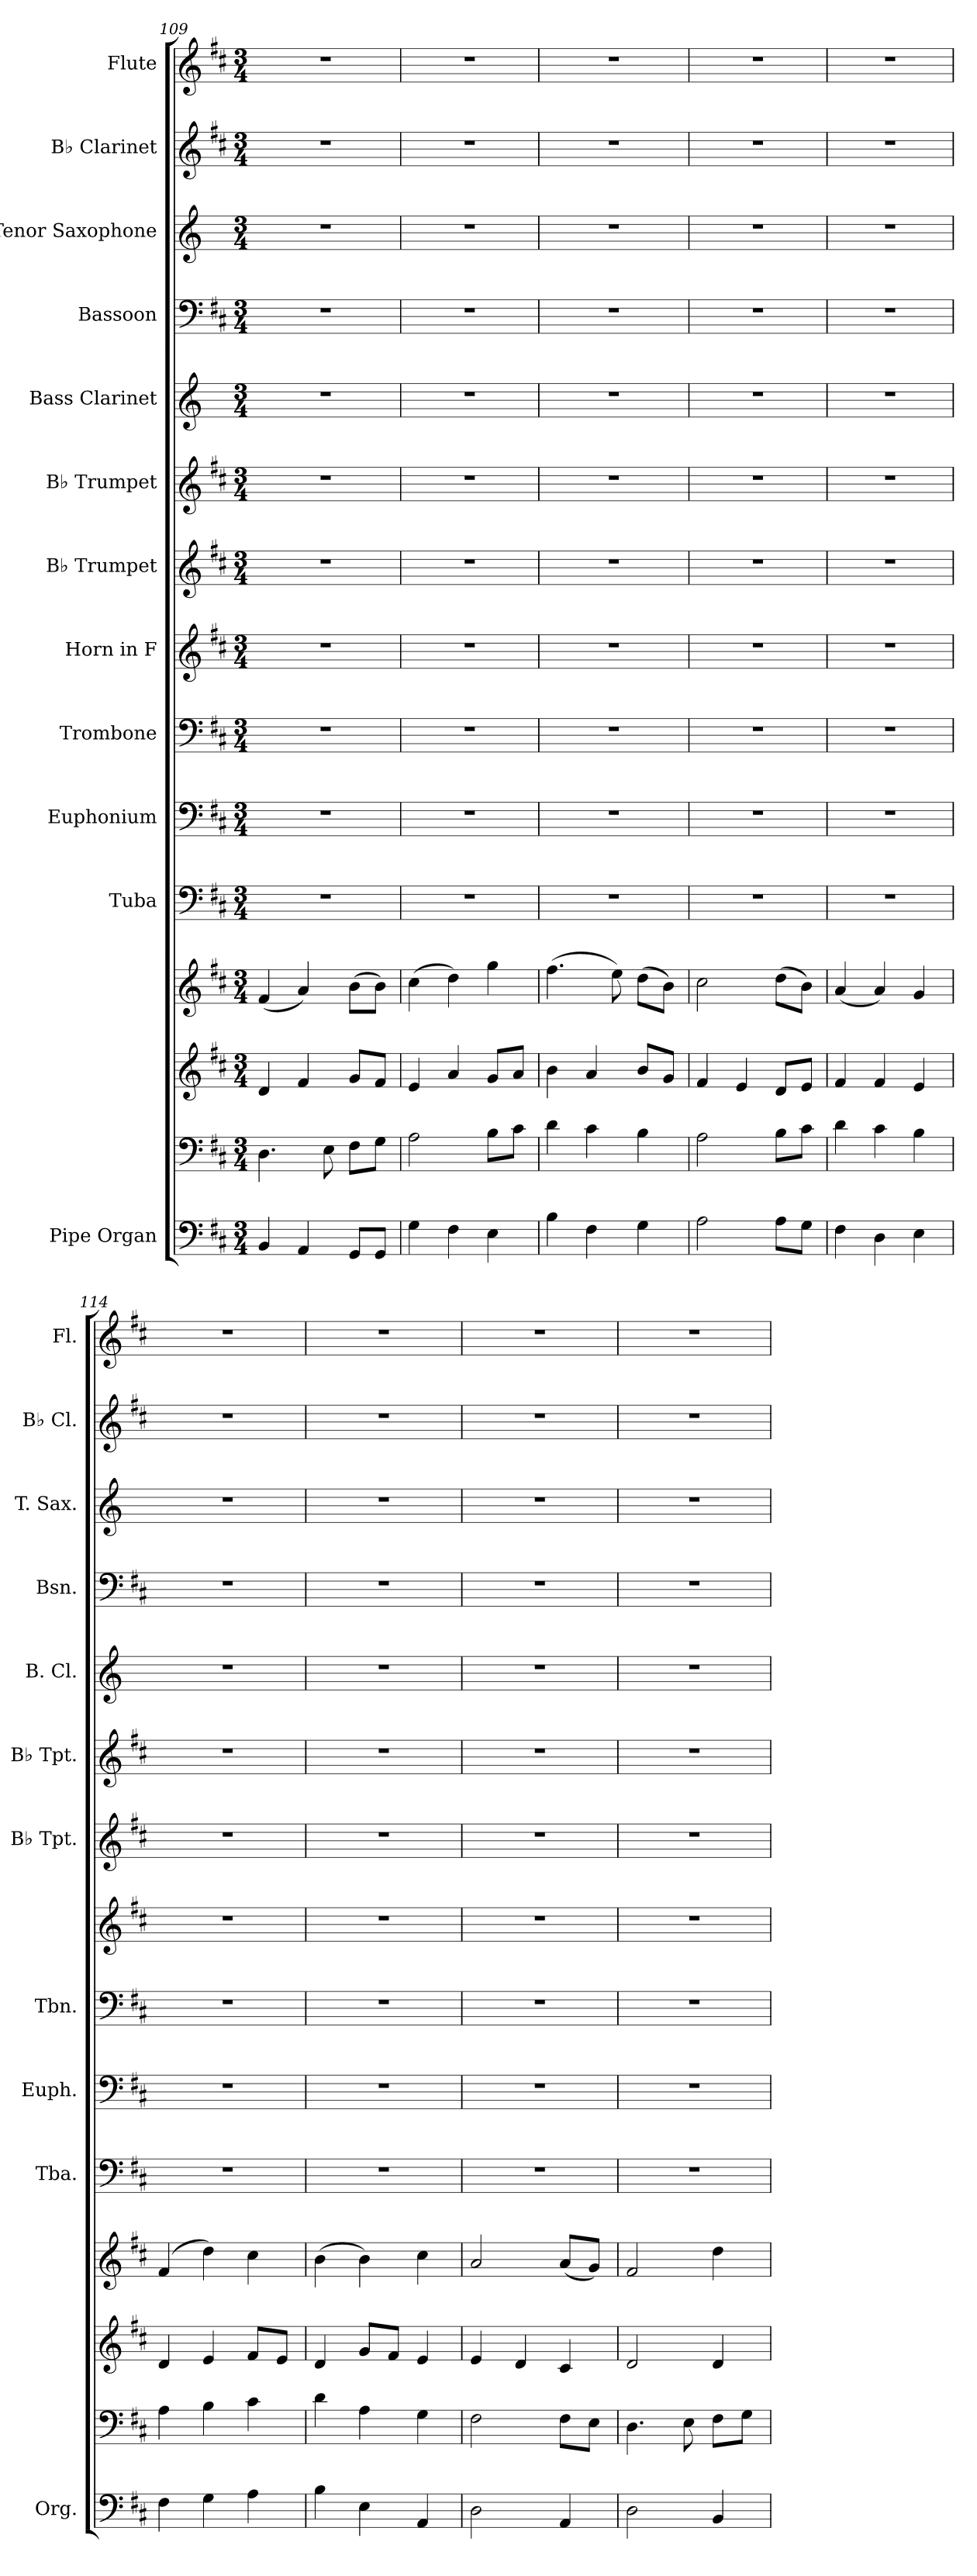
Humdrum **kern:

**kern	**kern	**kern	**kern	**kern	**kern	**kern	**kern	**kern	**kern	**kern	**kern	**kern	**kern	**kern
*part12	*part12	*part12	*part12	*part11	*part10	*part9	*part8	*part7	*part6	*part5	*part4	*part3	*part2	*part1
*staff15	*staff14	*staff13	*staff12	*staff11	*staff10	*staff9	*staff8	*staff7	*staff6	*staff5	*staff4	*staff3	*staff2	*staff1
*I"Pipe Organ	*	*	*	*I"Tuba	*I"Euphonium	*I"Trombone	*I"Horn in F	*I"B♭ Trumpet	*I"B♭ Trumpet	*I"Bass Clarinet	*I"Bassoon	*I"Tenor Saxophone	*I"B♭ Clarinet	*I"Flute
*I'Org.	*	*	*	*I'Tba.	*I'Euph.	*I'Tbn.	*	*I'B♭ Tpt.	*I'B♭ Tpt.	*I'B. Cl.	*I'Bsn.	*I'T. Sax.	*I'B♭ Cl.	*I'Fl.
*clefF4	*clefF4	*clefG2	*clefG2	*clefF4	*clefF4	*clefF4	*clefG2	*clefG2	*clefG2	*clefG2	*clefF4	*clefG2	*clefG2	*clefG2
*	*	*	*	*	*	*	*ITrd4c7	*ITrd1c2	*ITrd1c2	*ITrd8c14	*	*ITrd8c14	*ITrd1c2	*
*k[f#c#]	*k[f#c#]	*k[f#c#]	*k[f#c#]	*k[f#c#]	*k[f#c#]	*k[f#c#]	*k[f#]	*k[]	*k[]	*k[]	*k[f#c#]	*k[]	*k[]	*k[f#c#]
*M3/4	*M3/4	*M3/4	*M3/4	*M3/4	*M3/4	*M3/4	*M3/4	*M3/4	*M3/4	*M3/4	*M3/4	*M3/4	*M3/4	*M3/4
=109	=109	=109	=109	=109	=109	=109	=109	=109	=109	=109	=109	=109	=109	=109
4BB/	4.D\	4d/	(<4f#/	2.r	2.r	2.r	2.r	2.r	2.r	2.r	2.r	2.r	2.r	2.r
4AA/	.	4f#/	4a/)	.	.	.	.	.	.	.	.	.	.	.
.	8E\	.	.	.	.	.	.	.	.	.	.	.	.	.
8GG/L	8F#\L	8g/L	(>8b\L	.	.	.	.	.	.	.	.	.	.	.
8GG/J	8G\J	8f#/J	8b\J)	.	.	.	.	.	.	.	.	.	.	.
=110	=110	=110	=110	=110	=110	=110	=110	=110	=110	=110	=110	=110	=110	=110
4G\	2A\	4e/	(>4cc#\	2.r	2.r	2.r	2.r	2.r	2.r	2.r	2.r	2.r	2.r	2.r
4F#\	.	4a/	4dd\)	.	.	.	.	.	.	.	.	.	.	.
4E\	8B\L	8g/L	4gg\	.	.	.	.	.	.	.	.	.	.	.
.	8c#\J	8a/J	.	.	.	.	.	.	.	.	.	.	.	.
=111	=111	=111	=111	=111	=111	=111	=111	=111	=111	=111	=111	=111	=111	=111
4B\	4d\	4b\	(>4.ff#\	2.r	2.r	2.r	2.r	2.r	2.r	2.r	2.r	2.r	2.r	2.r
4F#\	4c#\	4a/	.	.	.	.	.	.	.	.	.	.	.	.
.	.	.	8ee\)	.	.	.	.	.	.	.	.	.	.	.
4G\	4B\	8b/L	(>8dd\L	.	.	.	.	.	.	.	.	.	.	.
.	.	8g/J	8b\J)	.	.	.	.	.	.	.	.	.	.	.
=112	=112	=112	=112	=112	=112	=112	=112	=112	=112	=112	=112	=112	=112	=112
2A\	2A\	4f#/	2cc#\	2.r	2.r	2.r	2.r	2.r	2.r	2.r	2.r	2.r	2.r	2.r
.	.	4e/	.	.	.	.	.	.	.	.	.	.	.	.
8A\L	8B\L	8d/L	(>8dd\L	.	.	.	.	.	.	.	.	.	.	.
8G\J	8c#\J	8e/J	8b\J)	.	.	.	.	.	.	.	.	.	.	.
=113	=113	=113	=113	=113	=113	=113	=113	=113	=113	=113	=113	=113	=113	=113
4F#\	4d\	4f#/	(<4a/	2.r	2.r	2.r	2.r	2.r	2.r	2.r	2.r	2.r	2.r	2.r
4D\	4c#\	4f#/	4a/)	.	.	.	.	.	.	.	.	.	.	.
4E\	4B\	4e/	4g/	.	.	.	.	.	.	.	.	.	.	.
=114	=114	=114	=114	=114	=114	=114	=114	=114	=114	=114	=114	=114	=114	=114
4F#\	4A\	4d/	(>4f#/	2.r	2.r	2.r	2.r	2.r	2.r	2.r	2.r	2.r	2.r	2.r
4G\	4B\	4e/	4dd\)	.	.	.	.	.	.	.	.	.	.	.
4A\	4c#\	8f#/L	4cc#\	.	.	.	.	.	.	.	.	.	.	.
.	.	8e/J	.	.	.	.	.	.	.	.	.	.	.	.
=115	=115	=115	=115	=115	=115	=115	=115	=115	=115	=115	=115	=115	=115	=115
4B\	4d\	4d/	(>4b\	2.r	2.r	2.r	2.r	2.r	2.r	2.r	2.r	2.r	2.r	2.r
4E\	4A\	8g/L	4b\)	.	.	.	.	.	.	.	.	.	.	.
.	.	8f#/J	.	.	.	.	.	.	.	.	.	.	.	.
4AA/	4G\	4e/	4cc#\	.	.	.	.	.	.	.	.	.	.	.
=116	=116	=116	=116	=116	=116	=116	=116	=116	=116	=116	=116	=116	=116	=116
2D\	2F#\	4e/	2a/	2.r	2.r	2.r	2.r	2.r	2.r	2.r	2.r	2.r	2.r	2.r
.	.	4d/	.	.	.	.	.	.	.	.	.	.	.	.
4AA/	8F#\L	4c#/	(<8a/L	.	.	.	.	.	.	.	.	.	.	.
.	8E\J	.	8g/J)	.	.	.	.	.	.	.	.	.	.	.
=117	=117	=117	=117	=117	=117	=117	=117	=117	=117	=117	=117	=117	=117	=117
2D\	4.D\	2d/	2f#/	2.r	2.r	2.r	2.r	2.r	2.r	2.r	2.r	2.r	2.r	2.r
.	8E\	.	.	.	.	.	.	.	.	.	.	.	.	.
4BB/	8F#\L	4d/	4dd\	.	.	.	.	.	.	.	.	.	.	.
.	8G\J	.	.	.	.	.	.	.	.	.	.	.	.	.
=	=	=	=	=	=	=	=	=	=	=	=	=	=	=
*-	*-	*-	*-	*-	*-	*-	*-	*-	*-	*-	*-	*-	*-	*-
